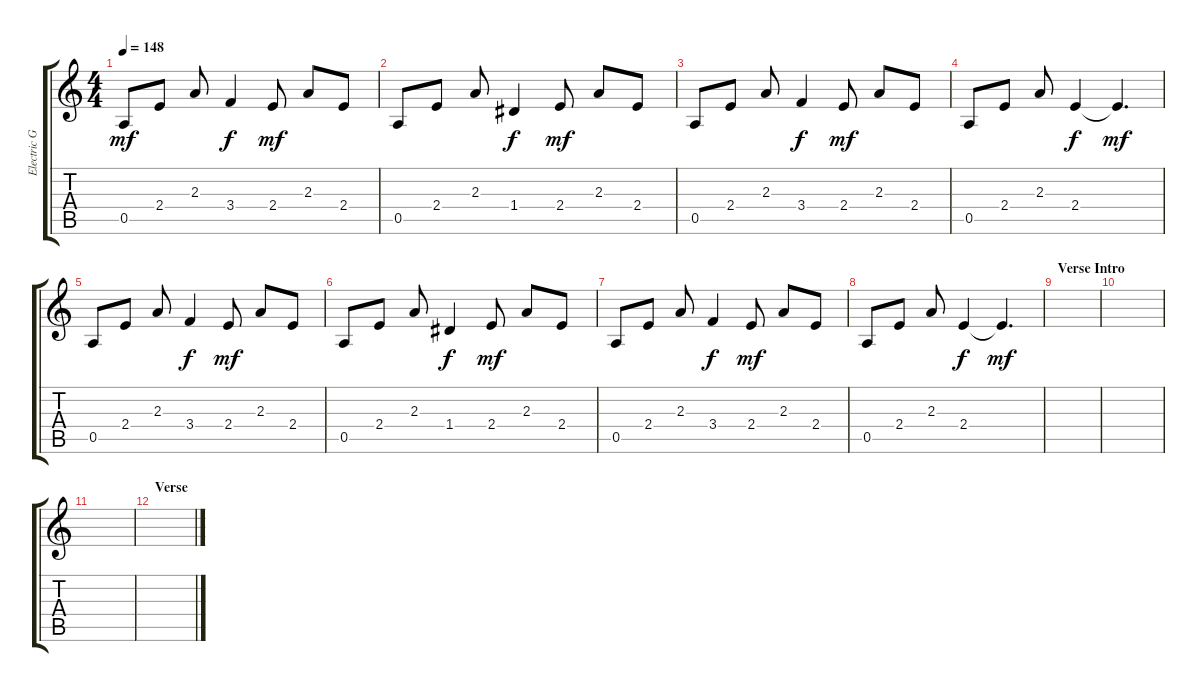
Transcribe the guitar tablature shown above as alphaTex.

\track ("Electric Guitar" "Electric G") {instrument overdrivenguitar}
\staff {score tabs}
\tuning (E4 B3 G3 D3 A2 E2) {hide}
\ts (4 4)
\tempo 148
\clef g2
\ks c
0.5.8{dy mf} 2.4.8 2.3.8 3.4.4{dy f} 2.4.8{dy mf} 2.3.8 2.4.8 |
0.5.8 2.4.8 2.3.8 1.4.4{dy f} 2.4.8{dy mf} 2.3.8 2.4.8 |
0.5.8 2.4.8 2.3.8 3.4.4{dy f} 2.4.8{dy mf} 2.3.8 2.4.8 |
0.5.8 2.4.8 2.3.8 2.4.4{dy f} 2.4{t}.4{d dy mf} |
0.5.8 2.4.8 2.3.8 3.4.4{dy f} 2.4.8{dy mf} 2.3.8 2.4.8 |
0.5.8 2.4.8 2.3.8 1.4.4{dy f} 2.4.8{dy mf} 2.3.8 2.4.8 |
0.5.8 2.4.8 2.3.8 3.4.4{dy f} 2.4.8{dy mf} 2.3.8 2.4.8 |
0.5.8 2.4.8 2.3.8 2.4.4{dy f} 2.4{t}.4{d dy mf} |
\section ("" "Verse Intro ")
|
|
|
\section ("" "Verse")
